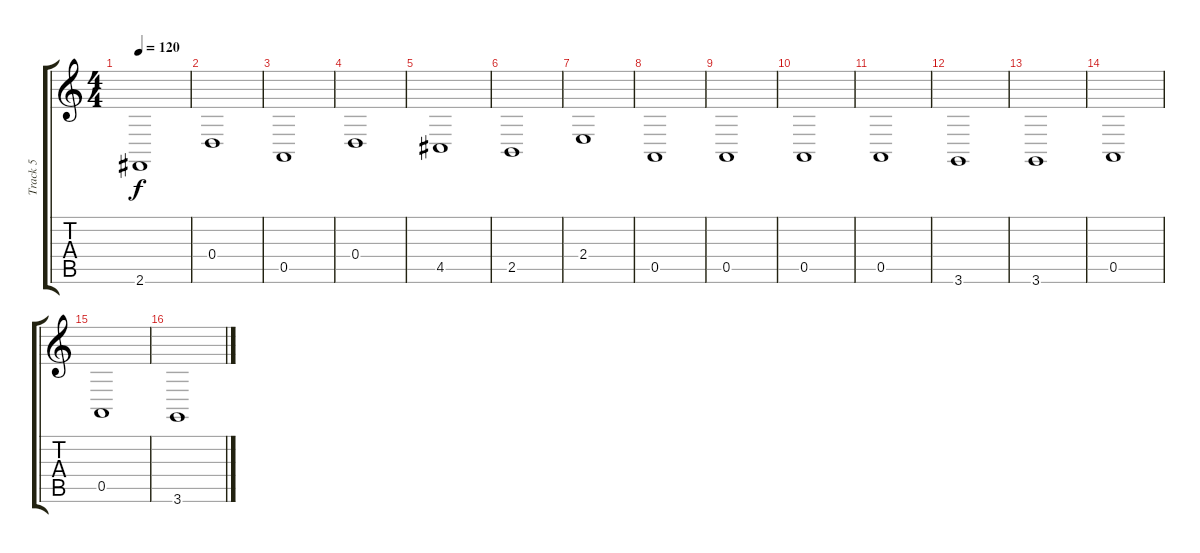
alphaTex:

\track ("Track 5" "Track 5") {instrument stringensemble2}
\staff {score tabs}
\tuning (E4 B3 G3 D3 A2 E2) {hide}
\ts (4 4)
\tempo 120
\clef g2
\ks c
2.6.1{dy f} |
0.4.1 |
0.5.1 |
0.4.1 |
4.5.1 |
2.5.1 |
2.4.1 |
0.5.1 |
0.5.1 |
0.5.1 |
0.5.1 |
3.6.1 |
3.6.1 |
0.5.1 |
0.5.1 |
3.6.1
